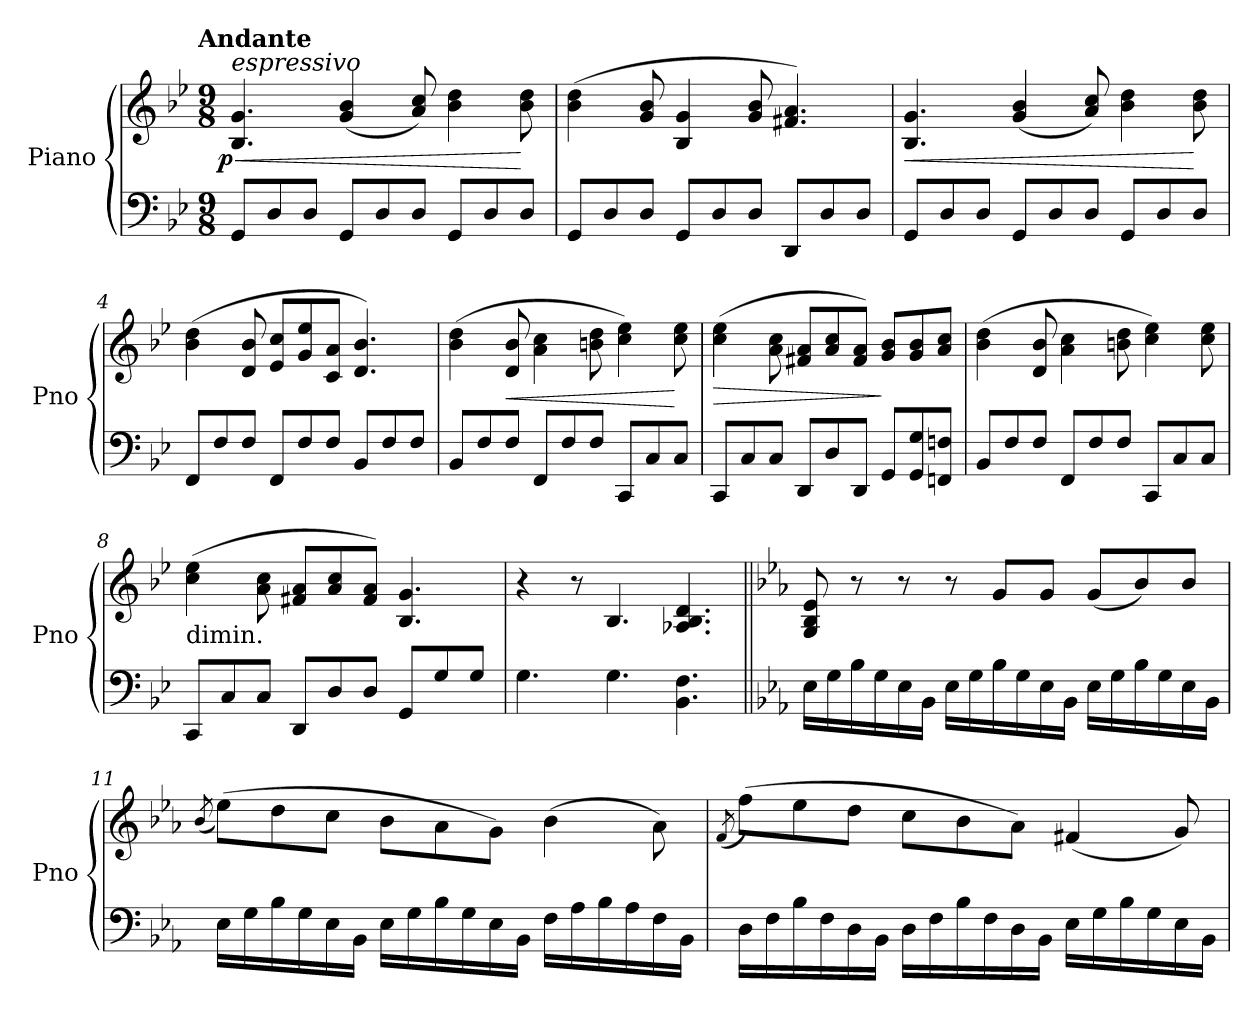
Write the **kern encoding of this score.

**kern	**kern	**dynam
*part1	*part1	*part1
*staff2	*staff1	*staff1/2
*I"Piano	*	*
*I'Pno	*	*
*clefF4	*clefG2	*
*k[b-e-]	*k[b-e-]	*
*g:	*g:	*
!!LO:TX:omd:t=Andante
*M9/8	*M9/8	*
*MM72	*MM72	*
=1	=1	=1
!	!LO:TX:a:i:t=espressivo	!
!	!	!LO:DY:n=1:rj
8GGL	4.B- 4.g	< p
8D	.	.
8DJ	.	.
8GGL	(4g 4b-	.
8D	.	.
8DJ	8a/ 8cc/)	.
8GGL	4b- 4dd	.
8D	.	.
8DJ	8b- 8dd	[
=2	=2	=2
8GGL	(4b- 4dd	.
8D	.	.
8DJ	8g 8b-	.
8GGL	4B- 4g	.
8D	.	.
8DJ	8g 8b-	.
8DDL	4.f#X 4.a)	.
8D	.	.
8DJ	.	.
=3	=3	=3
8GGL	4.B- 4.g	<
8D	.	.
8DJ	.	.
8GGL	(4g 4b-	.
8D	.	.
8DJ	8a/ 8cc/)	.
8GGL	4b- 4dd	.
8D	.	.
8DJ	8b- 8dd	[
=4	=4	=4
8FFL	(4b- 4dd	.
8F	.	.
8FJ	8d 8b-	.
8FFL	8e- 8ccL	.
8F	8g 8ee-	.
8FJ	8c 8aJ	.
8BB-/L	4.d 4.b-)	.
8F/	.	.
8F/J	.	.
=5	=5	=5
8BB-/L	(4b- 4dd	.
8F/	.	.
8F/J	8d 8b-	<
8FFL	4a 4cc	.
8F	.	.
8FJ	8bn 8dd	.
8CCL	4cc 4ee-)	.
8C	.	.
8CJ	8cc 8ee-	[
=6	=6	=6
8CCL	(4cc 4ee-	>
8C	.	.
8CJ	8a 8cc	.
8DDL	8f#X 8aL	.
8D	8a 8cc	.
8DDJ	8f# 8aJ)	.
8GGL	8g 8b-L	]
8GG 8G	8g 8b-	.
8FFn 8FnJ	8a 8ccJ	.
=7	=7	=7
8BB-/L	(4b- 4dd	.
8F/	.	.
8F/J	8d 8b-	.
8FFL	4a 4cc	.
8F	.	.
8FJ	8bn 8dd	.
8CCL	4cc 4ee-)	.
8C	.	.
8CJ	8cc 8ee-	.
=8	=8	=8
!	!LO:TX:c:t=dimin.	!
8CCL	(4cc 4ee-	.
8C	.	.
8CJ	8a 8cc	.
8DDL	8f#X 8aL	.
8D	8a 8cc	.
8DJ	8f# 8aJ)	.
8GG/L	4.B- 4.g	.
8G/	.	.
8G/J	.	.
=9	=9	=9
4.G	4r	.
.	8r	.
4.G	4.B-	.
4.BB- 4.F	4.A-X 4.B- 4.d	.
=10||	=10||	=10||
*k[b-e-a-]	*k[b-e-a-]	*
16E-LL	8G 8B- 8e-	.
16G	.	.
16B-	8r	.
16G	.	.
16E-	8r	.
16BB-JJ	.	.
16E-LL	8r	.
16G	.	.
16B-	8gL	.
16G	.	.
16E-	8gJ	.
16BB-JJ	.	.
16E-LL	(8gL	.
16G	.	.
16B-	8b-)	.
16G	.	.
16E-	8b-J	.
16BB-JJ	.	.
=11	=11	=11
.	(8qb-	.
16E-LL	(8ee-L)	.
16G	.	.
16B-	8dd	.
16G	.	.
16E-	8ccJ	.
16BB-JJ	.	.
16E-LL	8b-\L	.
16G	.	.
16B-	8a-\	.
16G	.	.
16E-	8g\J)	.
16BB-JJ	.	.
16FLL	(4b-	.
16A-	.	.
16B-	.	.
16A-	.	.
16F	8a-\)	.
16BB-JJ	.	.
=12	=12	=12
.	(8qf	.
16DLL	(8ffL)	.
16F	.	.
16B-	8ee-	.
16F	.	.
16D	8ddJ	.
16BB-JJ	.	.
16DLL	8ccL	.
16F	.	.
16B-	8b-	.
16F	.	.
16D	8a-J)	.
16BB-JJ	.	.
16E-LL	(4f#X	.
16G	.	.
16B-	.	.
16G	.	.
16E-	8g)	.
16BB-JJ	.	.
=	=	=
*-	*-	*-
